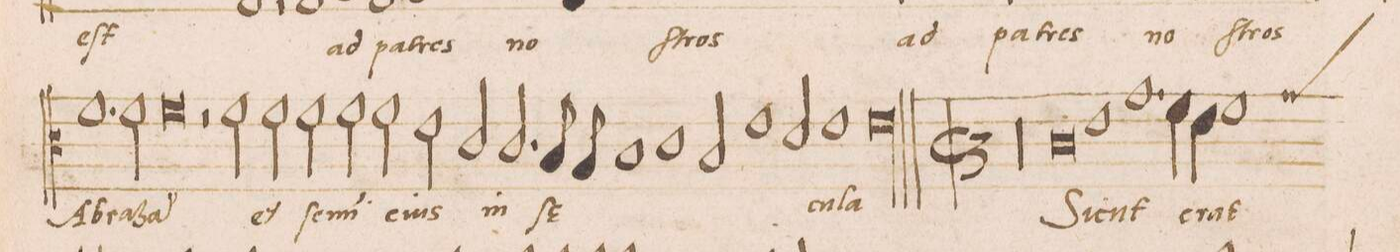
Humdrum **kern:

**kern	**text
*I"ALTVS	*
*clefC3	*
*k[]	*
*met(C|)	*
*M2/1	*
1.f	A-
2f\	-bra-
=165-	=165-
0f	-ha(m)
=166-	=166-
2r	.
2f\	et
2f\	ſe-
2f\	-m(i)-
=167-	=167-
2f\	-ni
2f\	e-
2e\	-ius
2c/	in
=168-	=168-
2.c/	ſae-
8B/	.
8A/	.
1B	.
=169-	=169-
1c	.
2B/	.
1e\	.
=170-	=170-
2d/	.
1e	-cu-
=171-	=171-
0e\l	-la
=172||	=172||
*M3/1	*
00.r	.
=173-	=173-
=174-	=174-
0c	Si-
1e	-cut
=175-	=175-
1.g	e-
4f\	.
4e\	.
1f	-rat
*custos:g	*
=176-	=176-
*-	*-
